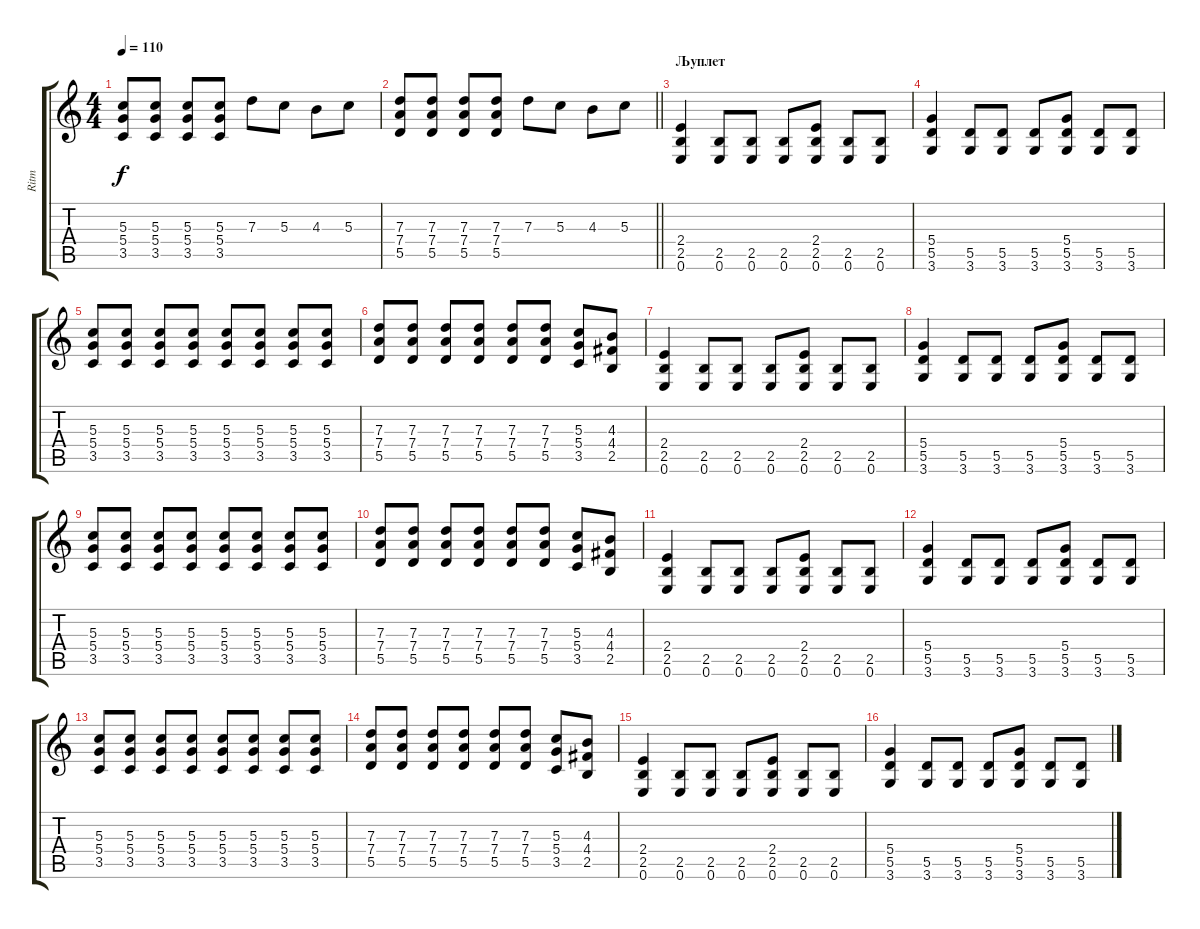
\track ("Ritm" "Ritm") {instrument distortionguitar}
\staff {score tabs}
\tuning (E4 B3 G3 D3 A2 E2) {hide}
\ts (4 4)
\tempo 110
\clef g2
\ks c
(5.3 5.4 3.5).8{dy f} (5.3 5.4 3.5).8 (5.3 5.4 3.5).8 (5.3 5.4 3.5).8 7.3.8 5.3.8 4.3.8 5.3.8 |
\barLineRight lightlight
(7.3 7.4 5.5).8 (7.3 7.4 5.5).8 (7.3 7.4 5.5).8 (7.3 7.4 5.5).8 7.3.8 5.3.8 4.3.8 5.3.8 |
\section ("" "Љуплет")
(2.4 2.5 0.6).4 (2.5 0.6).8 (2.5 0.6).8 (2.5 0.6).8 (2.4 2.5 0.6).8 (2.5 0.6).8 (2.5 0.6).8 |
(5.4 5.5 3.6).4 (5.5 3.6).8 (5.5 3.6).8 (5.5 3.6).8 (5.4 5.5 3.6).8 (5.5 3.6).8 (5.5 3.6).8 |
(5.3 5.4 3.5).8 (5.3 5.4 3.5).8 (5.3 5.4 3.5).8 (5.3 5.4 3.5).8 (5.3 5.4 3.5).8 (5.3 5.4 3.5).8 (5.3 5.4 3.5).8 (5.3 5.4 3.5).8 |
(7.3 7.4 5.5).8 (7.3 7.4 5.5).8 (7.3 7.4 5.5).8 (7.3 7.4 5.5).8 (7.3 7.4 5.5).8 (7.3 7.4 5.5).8 (5.3 5.4 3.5).8 (4.3 4.4 2.5).8 |
(2.4 2.5 0.6).4 (2.5 0.6).8 (2.5 0.6).8 (2.5 0.6).8 (2.4 2.5 0.6).8 (2.5 0.6).8 (2.5 0.6).8 |
(5.4 5.5 3.6).4 (5.5 3.6).8 (5.5 3.6).8 (5.5 3.6).8 (5.4 5.5 3.6).8 (5.5 3.6).8 (5.5 3.6).8 |
(5.3 5.4 3.5).8 (5.3 5.4 3.5).8 (5.3 5.4 3.5).8 (5.3 5.4 3.5).8 (5.3 5.4 3.5).8 (5.3 5.4 3.5).8 (5.3 5.4 3.5).8 (5.3 5.4 3.5).8 |
(7.3 7.4 5.5).8 (7.3 7.4 5.5).8 (7.3 7.4 5.5).8 (7.3 7.4 5.5).8 (7.3 7.4 5.5).8 (7.3 7.4 5.5).8 (5.3 5.4 3.5).8 (4.3 4.4 2.5).8 |
(2.4 2.5 0.6).4 (2.5 0.6).8 (2.5 0.6).8 (2.5 0.6).8 (2.4 2.5 0.6).8 (2.5 0.6).8 (2.5 0.6).8 |
(5.4 5.5 3.6).4 (5.5 3.6).8 (5.5 3.6).8 (5.5 3.6).8 (5.4 5.5 3.6).8 (5.5 3.6).8 (5.5 3.6).8 |
(5.3 5.4 3.5).8 (5.3 5.4 3.5).8 (5.3 5.4 3.5).8 (5.3 5.4 3.5).8 (5.3 5.4 3.5).8 (5.3 5.4 3.5).8 (5.3 5.4 3.5).8 (5.3 5.4 3.5).8 |
(7.3 7.4 5.5).8 (7.3 7.4 5.5).8 (7.3 7.4 5.5).8 (7.3 7.4 5.5).8 (7.3 7.4 5.5).8 (7.3 7.4 5.5).8 (5.3 5.4 3.5).8 (4.3 4.4 2.5).8 |
(2.4 2.5 0.6).4 (2.5 0.6).8 (2.5 0.6).8 (2.5 0.6).8 (2.4 2.5 0.6).8 (2.5 0.6).8 (2.5 0.6).8 |
(5.4 5.5 3.6).4 (5.5 3.6).8 (5.5 3.6).8 (5.5 3.6).8 (5.4 5.5 3.6).8 (5.5 3.6).8 (5.5 3.6).8
